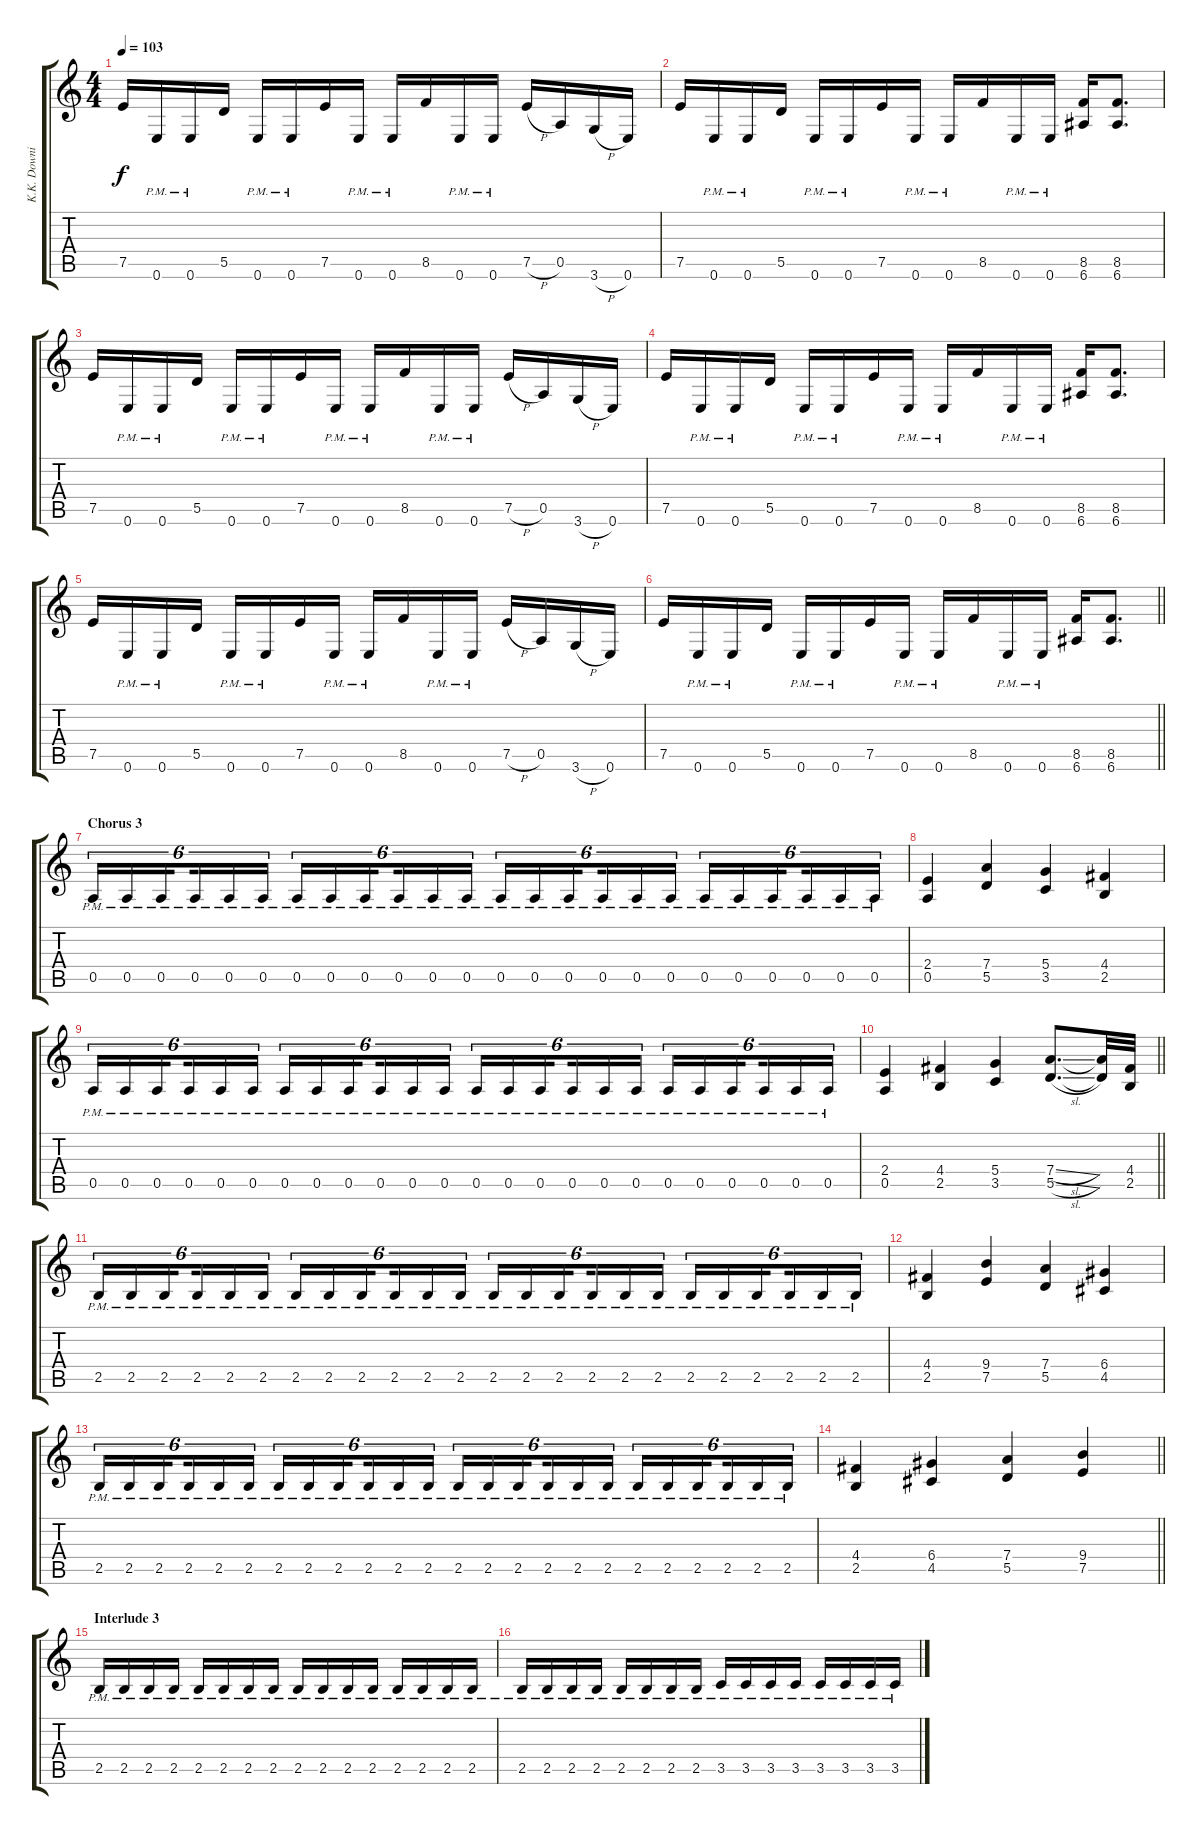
\track ("K.K. Downing" "K.K. Downi") {instrument distortionguitar}
\staff {score tabs}
\tuning (E4 B3 G3 D3 A2 E2) {hide}
\ts (4 4)
\tempo 103
\clef g2
\ks c
7.5.16{dy f} 0.6{pm}.16 0.6{pm}.16 5.5.16 0.6{pm}.16 0.6{pm}.16 7.5.16 0.6{pm}.16 0.6{pm}.16 8.5.16 0.6{pm}.16 0.6{pm}.16 7.5{h}.16 0.5.16 3.6{h}.16 0.6.16 |
7.5.16 0.6{pm}.16 0.6{pm}.16 5.5.16 0.6{pm}.16 0.6{pm}.16 7.5.16 0.6{pm}.16 0.6{pm}.16 8.5.16 0.6{pm}.16 0.6{pm}.16 (8.5 6.6).16 (8.5 6.6).8{d} |
7.5.16 0.6{pm}.16 0.6{pm}.16 5.5.16 0.6{pm}.16 0.6{pm}.16 7.5.16 0.6{pm}.16 0.6{pm}.16 8.5.16 0.6{pm}.16 0.6{pm}.16 7.5{h}.16 0.5.16 3.6{h}.16 0.6.16 |
7.5.16 0.6{pm}.16 0.6{pm}.16 5.5.16 0.6{pm}.16 0.6{pm}.16 7.5.16 0.6{pm}.16 0.6{pm}.16 8.5.16 0.6{pm}.16 0.6{pm}.16 (8.5 6.6).16 (8.5 6.6).8{d} |
7.5.16 0.6{pm}.16 0.6{pm}.16 5.5.16 0.6{pm}.16 0.6{pm}.16 7.5.16 0.6{pm}.16 0.6{pm}.16 8.5.16 0.6{pm}.16 0.6{pm}.16 7.5{h}.16 0.5.16 3.6{h}.16 0.6.16 |
\barLineRight lightlight
7.5.16 0.6{pm}.16 0.6{pm}.16 5.5.16 0.6{pm}.16 0.6{pm}.16 7.5.16 0.6{pm}.16 0.6{pm}.16 8.5.16 0.6{pm}.16 0.6{pm}.16 (8.5 6.6).16 (8.5 6.6).8{d} |
\section ("" "Chorus 3")
0.5{pm}.16{tu (6 4)} 0.5{pm}.16{tu (6 4)} 0.5{pm}.16{tu (6 4) beam splitsecondary} 0.5{pm}.16{tu (6 4)} 0.5{pm}.16{tu (6 4)} 0.5{pm}.16{tu (6 4)} 0.5{pm}.16{tu (6 4)} 0.5{pm}.16{tu (6 4)} 0.5{pm}.16{tu (6 4) beam splitsecondary} 0.5{pm}.16{tu (6 4)} 0.5{pm}.16{tu (6 4)} 0.5{pm}.16{tu (6 4)} 0.5{pm}.16{tu (6 4)} 0.5{pm}.16{tu (6 4)} 0.5{pm}.16{tu (6 4) beam splitsecondary} 0.5{pm}.16{tu (6 4)} 0.5{pm}.16{tu (6 4)} 0.5{pm}.16{tu (6 4)} 0.5{pm}.16{tu (6 4)} 0.5{pm}.16{tu (6 4)} 0.5{pm}.16{tu (6 4) beam splitsecondary} 0.5{pm}.16{tu (6 4)} 0.5{pm}.16{tu (6 4)} 0.5{pm}.16{tu (6 4)} |
(2.4 0.5).4 (7.4 5.5).4 (5.4 3.5).4 (4.4 2.5).4 |
0.5{pm}.16{tu (6 4)} 0.5{pm}.16{tu (6 4)} 0.5{pm}.16{tu (6 4) beam splitsecondary} 0.5{pm}.16{tu (6 4)} 0.5{pm}.16{tu (6 4)} 0.5{pm}.16{tu (6 4)} 0.5{pm}.16{tu (6 4)} 0.5{pm}.16{tu (6 4)} 0.5{pm}.16{tu (6 4) beam splitsecondary} 0.5{pm}.16{tu (6 4)} 0.5{pm}.16{tu (6 4)} 0.5{pm}.16{tu (6 4)} 0.5{pm}.16{tu (6 4)} 0.5{pm}.16{tu (6 4)} 0.5{pm}.16{tu (6 4) beam splitsecondary} 0.5{pm}.16{tu (6 4)} 0.5{pm}.16{tu (6 4)} 0.5{pm}.16{tu (6 4)} 0.5{pm}.16{tu (6 4)} 0.5{pm}.16{tu (6 4)} 0.5{pm}.16{tu (6 4) beam splitsecondary} 0.5{pm}.16{tu (6 4)} 0.5{pm}.16{tu (6 4)} 0.5{pm}.16{tu (6 4)} |
\barLineRight lightlight
(2.4 0.5).4 (4.4 2.5).4 (5.4 3.5).4 (7.4{sl} 5.5{sl}).8{d} (7.4{t} 5.5{t}).32 (4.4 2.5).32 |
2.5{pm}.16{tu (6 4)} 2.5{pm}.16{tu (6 4)} 2.5{pm}.16{tu (6 4) beam splitsecondary} 2.5{pm}.16{tu (6 4)} 2.5{pm}.16{tu (6 4)} 2.5{pm}.16{tu (6 4)} 2.5{pm}.16{tu (6 4)} 2.5{pm}.16{tu (6 4)} 2.5{pm}.16{tu (6 4) beam splitsecondary} 2.5{pm}.16{tu (6 4)} 2.5{pm}.16{tu (6 4)} 2.5{pm}.16{tu (6 4)} 2.5{pm}.16{tu (6 4)} 2.5{pm}.16{tu (6 4)} 2.5{pm}.16{tu (6 4) beam splitsecondary} 2.5{pm}.16{tu (6 4)} 2.5{pm}.16{tu (6 4)} 2.5{pm}.16{tu (6 4)} 2.5{pm}.16{tu (6 4)} 2.5{pm}.16{tu (6 4)} 2.5{pm}.16{tu (6 4) beam splitsecondary} 2.5{pm}.16{tu (6 4)} 2.5{pm}.16{tu (6 4)} 2.5{pm}.16{tu (6 4)} |
(4.4 2.5).4 (9.4 7.5).4 (7.4 5.5).4 (6.4 4.5).4 |
2.5{pm}.16{tu (6 4)} 2.5{pm}.16{tu (6 4)} 2.5{pm}.16{tu (6 4) beam splitsecondary} 2.5{pm}.16{tu (6 4)} 2.5{pm}.16{tu (6 4)} 2.5{pm}.16{tu (6 4)} 2.5{pm}.16{tu (6 4)} 2.5{pm}.16{tu (6 4)} 2.5{pm}.16{tu (6 4) beam splitsecondary} 2.5{pm}.16{tu (6 4)} 2.5{pm}.16{tu (6 4)} 2.5{pm}.16{tu (6 4)} 2.5{pm}.16{tu (6 4)} 2.5{pm}.16{tu (6 4)} 2.5{pm}.16{tu (6 4) beam splitsecondary} 2.5{pm}.16{tu (6 4)} 2.5{pm}.16{tu (6 4)} 2.5{pm}.16{tu (6 4)} 2.5{pm}.16{tu (6 4)} 2.5{pm}.16{tu (6 4)} 2.5{pm}.16{tu (6 4) beam splitsecondary} 2.5{pm}.16{tu (6 4)} 2.5{pm}.16{tu (6 4)} 2.5{pm}.16{tu (6 4)} |
\barLineRight lightlight
(4.4 2.5).4 (6.4 4.5).4 (7.4 5.5).4 (9.4 7.5).4 |
\section ("" "Interlude 3")
2.5{pm}.16 2.5{pm}.16 2.5{pm}.16 2.5{pm}.16 2.5{pm}.16 2.5{pm}.16 2.5{pm}.16 2.5{pm}.16 2.5{pm}.16 2.5{pm}.16 2.5{pm}.16 2.5{pm}.16 2.5{pm}.16 2.5{pm}.16 2.5{pm}.16 2.5{pm}.16 |
2.5{pm}.16 2.5{pm}.16 2.5{pm}.16 2.5{pm}.16 2.5{pm}.16 2.5{pm}.16 2.5{pm}.16 2.5{pm}.16 3.5{pm}.16 3.5{pm}.16 3.5{pm}.16 3.5{pm}.16 3.5{pm}.16 3.5{pm}.16 3.5{pm}.16 3.5{pm}.16
